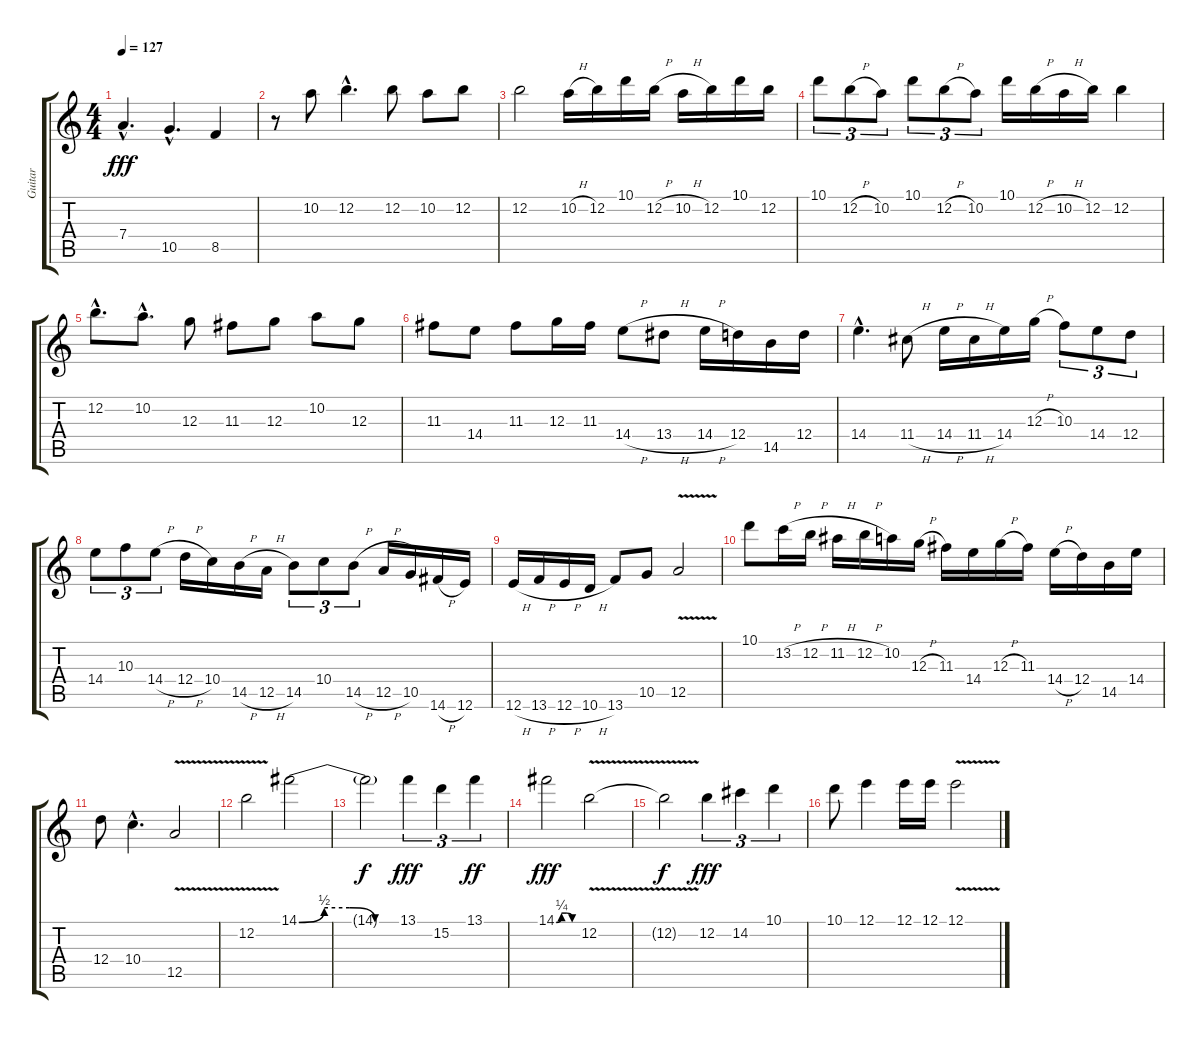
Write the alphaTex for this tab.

\track ("Guitar" "Guitar") {instrument overdrivenguitar}
\staff {score tabs}
\tuning (E4 B3 G3 D3 A2 E2) {hide}
\ts (4 4)
\tempo 127
\clef g2
\ks c
7.4{hac}.4{d dy fff} 10.5{hac}.4{d} 8.5.4 |
r.8 10.2.8 12.2{hac}.4{d} 12.2.8 10.2.8 12.2.8 |
12.2.2 10.2{h}.16 12.2.16 10.1.16 12.2{h}.16 10.2{h}.16 12.2.16 10.1.16 12.2.16 |
10.1.8{tu (3 2)} 12.2{h}.8{tu (3 2)} 10.2.8{tu (3 2)} 10.1.8{tu (3 2)} 12.2{h}.8{tu (3 2)} 10.2.8{tu (3 2)} 10.1.16 12.2{h}.16 10.2{h}.16 12.2.16 12.2.4 |
12.2{hac}.8{d} 10.2{hac}.8{d} 12.3.8 11.3.8 12.3.8 10.2.8 12.3.8 |
11.3.8 14.4.8 11.3.8 12.3.16 11.3.16 14.4{h}.8 13.4{h}.8 14.4{h}.16 12.4.16 14.5.16 12.4.16 |
14.4{hac}.4{d} 11.4{h}.8 14.4{h}.16 11.4{h}.16 14.4.16 12.3{h}.16 10.3.8{tu (3 2)} 14.4.8{tu (3 2)} 12.4.8{tu (3 2)} |
14.4.8{tu (3 2)} 10.3.8{tu (3 2)} 14.4{h}.8{tu (3 2)} 12.4{h}.16 10.4.16 14.5{h}.16 12.5{h}.16 14.5.8{tu (3 2)} 10.4.8{tu (3 2)} 14.5{h}.8{tu (3 2)} 12.5{h}.16 10.5.16 14.6{h}.16 12.6.16 |
12.6{h}.16 13.6{h}.16 12.6{h}.16 10.6{h}.16 13.6.8 10.5.8 12.5{v}.2 |
10.1.8 13.2{h}.16 12.2{h}.16 11.2{h}.16 12.2{h}.16 10.2.16 12.3{h}.16 11.3.16 14.4.16 12.3{h}.16 11.3.16 14.4{h}.16 12.4.16 14.5.16 14.4.16 |
12.4.8 10.4{hac}.4{d} 12.5{v}.2 |
12.2{v}.2 14.1{be (custom 0 0 15 2 30 2 45 0 60 0)}.2 |
14.1{t}.2{dy f} 13.1.4{tu (3 2) dy fff} 15.2.4{tu (3 2)} 13.1.4{tu (3 2) dy ff} |
14.1{be (custom 0 0 15 1 30 1 45 0 60 0)}.2{dy fff} 12.2{v}.2 |
12.2{t}.2{dy f} 12.2.4{tu (3 2) dy fff} 14.2.4{tu (3 2)} 10.1.4{tu (3 2)} |
10.1.8 12.1.4 12.1.16 12.1.16 12.1{v}.2
